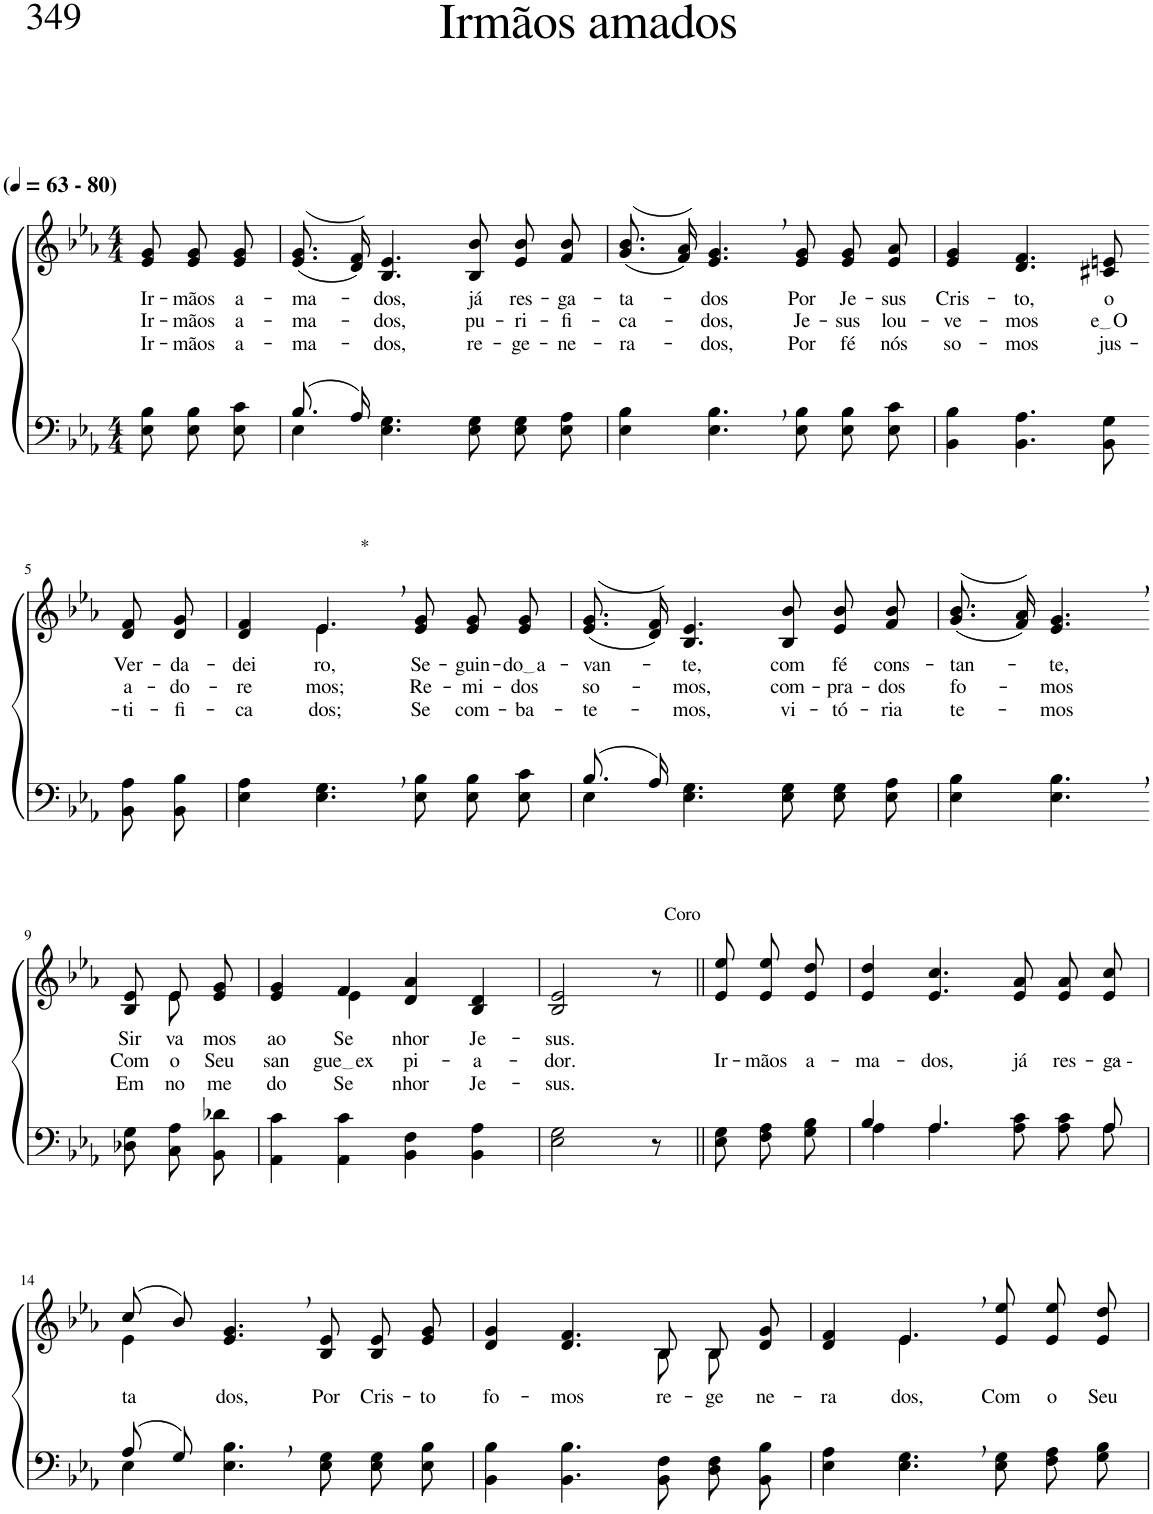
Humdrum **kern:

**kern	**kern	**text	**text	**text
*part2	*part1	*part1	*part1	*part1
*staff2	*staff1	*staff1	*staff1	*staff1
*I"Parte III e IV	*I"Parte I e II	*	*	*
*clefF4	*clefG2	*	*	*
*k[b-e-a-]	*k[b-e-a-]	*	*	*
*M4/4	*M4/4	*	*	*
*MM63	*MM63	*	*	*
=1	=1	=1	=1	=1
!	!LO:TX:a:B:t=(	!	!	!
!	!LO:TX:a:B:t=- 80)	!	!	!
!	!	!LO:LY:b	!LO:LY:b	!LO:LY:b
8E-\ 8B-\	8e-/ 8g/	Ir-	Ir-	Ir-
!	!	!LO:LY:b	!LO:LY:b	!LO:LY:b
8E-\ 8B-\L	8e-/ 8g/L	-mãos	-mãos	-mãos
!	!	!LO:LY:b	!LO:LY:b	!LO:LY:b
8E-\ 8c\J	8e-/ 8g/J	a-	a-	a-
=2	=2	=2	=2	=2
*^	*	*	*	*
!	!	!	!LO:LY:b	!LO:LY:b	!LO:LY:b
(8.B-/L	4E-\	((8.e-/ 8.g/L	-ma-	-ma-	-ma-
16A-/Jk)	.	16d/ 16f/Jk))	.	.	.
!	!	!	!LO:LY:b	!LO:LY:b	!LO:LY:b
4ryy	4.E-\ 4.G\	4.B-/ 4.e-/	-dos,	-dos,	-dos,
2ryy	.	.	.	.	.
!	!	!	!LO:LY:b	!LO:LY:b	!LO:LY:b
.	8E-\ 8G\	8B-/ 8b-/	já	pu-	re-
!	!	!	!LO:LY:b	!LO:LY:b	!LO:LY:b
.	8E-\ 8G\L	8e-/ 8b-/L	res-	-ri-	-ge-
!	!	!	!LO:LY:b	!LO:LY:b	!LO:LY:b
.	8E-\ 8A-\J	8f/ 8b-/J	-ga-	-fi-	-ne-
=3	=3	=3	=3	=3	=3
!	!	!	!LO:LY:b	!LO:LY:b	!LO:LY:b
*v	*v	*	*	*	*
4E-\ 4B-\	((8.g/ 8.b-/L	-ta-	-ca-	-ra-
.	16f/ 16a-/Jk))	.	.	.
!	!	!LO:LY:b	!LO:LY:b	!LO:LY:b
4.E-\, 4.B-\,	4.e-/, 4.g/,	dos	-dos,	-dos,
!	!	!LO:LY:b	!LO:LY:b	!LO:LY:b
8E-\ 8B-\	8e-/ 8g/	Por	Je-	Por
!	!	!LO:LY:b	!LO:LY:b	!LO:LY:b
8E-\ 8B-\L	8e-/ 8g/L	Je-	-sus	fé
!	!	!LO:LY:b	!LO:LY:b	!LO:LY:b
8E-\ 8c\J	8e-/ 8a-/J	-sus	lou-	nós
=4	=4	=4	=4	=4
!	!	!LO:LY:b	!LO:LY:b	!LO:LY:b
4BB-\ 4B-\	4e-/ 4g/	Cris-	-ve-	so-
!	!	!LO:LY:b	!LO:LY:b	!LO:LY:b
4.BB-\ 4.A-\	4.d/ 4.f/	-to,	-mos	-mos
!	!	!LO:LY:b	!LO:LY:b	!LO:LY:b
8BB-\ 8G\	8c#X/ 8en/	o	e O	jus-
!!LO:LB:g=z
=5-	=5-	=5-	=5-	=5-
!	!	!LO:LY:b	!LO:LY:b	!LO:LY:b
8BB-\ 8A-\L	8d/ 8f/L	Ver-	a-	-ti-
!	!	!LO:LY:b	!LO:LY:b	!LO:LY:b
8BB-\ 8B-\J	8d/ 8g/J	-da-	-do-	-fi-
=6	=6	=6	=6	=6
!	!	!LO:LY:b	!LO:LY:b	!LO:LY:b
*	*^	*	*	*
4E-\ 4A-\	4d/ 4f/	4ryy	-dei-	-re-	-ca-
!	!LO:TX:a:t=*	!	!	!	!
!	!	!	!LO:LY:b	!LO:LY:b	!LO:LY:b
4.E-\, 4.G\,	4.e-,/	4.e-\	-ro,	-mos;	-dos;
!	!	!	!LO:LY:b	!LO:LY:b	!LO:LY:b
8E-\ 8B-\	8e-/ 8g/	4.ryy	Se-	Re-	Se
!	!	!	!LO:LY:b	!LO:LY:b	!LO:LY:b
8E-\ 8B-\L	8e-/ 8g/L	.	-guin-	-mi-	com-
!	!	!	!LO:LY:b	!LO:LY:b	!LO:LY:b
8E-\ 8c\J	8e-/ 8g/J	.	do a	-dos	-ba-
*	*v	*v	*	*	*
=7	=7	=7	=7	=7
*^	*	*	*	*
!	!	!	!LO:LY:b	!LO:LY:b	!LO:LY:b
(8.B-/L	4E-\	((8.e-/ 8.g/L	-van-	so-	-te-
16A-/Jk)	.	16d/ 16f/Jk))	.	.	.
!	!	!	!LO:LY:b	!LO:LY:b	!LO:LY:b
4ryy	4.E-\ 4.G\	4.B-/ 4.e-/	-te,	-mos,	-mos,
2ryy	.	.	.	.	.
!	!	!	!LO:LY:b	!LO:LY:b	!LO:LY:b
.	8E-\ 8G\	8B-/ 8b-/	com	com-	vi-
!	!	!	!LO:LY:b	!LO:LY:b	!LO:LY:b
.	8E-\ 8G\L	8e-/ 8b-/L	fé	-pra-	-tó-
!	!	!	!LO:LY:b	!LO:LY:b	!LO:LY:b
.	8E-\ 8A-\J	8f/ 8b-/J	cons-	-dos	-ria
=8	=8	=8	=8	=8	=8
!	!	!	!LO:LY:b	!LO:LY:b	!LO:LY:b
*v	*v	*	*	*	*
4E-\ 4B-\	((8.g/ 8.b-/L	-tan-	fo-	te-
.	16f/ 16a-/Jk))	.	.	.
!	!	!LO:LY:b	!LO:LY:b	!LO:LY:b
4.E-\, 4.B-\,	4.e-/, 4.g/,	-te,	-mos	-mos
!!LO:LB:g=z
=9-	=9-	=9-	=9-	=9-
*	*^	*	*	*
!	!	!	!LO:LY:b	!LO:LY:b	!LO:LY:b
8D-X\ 8G\	8ryy	8B-/ 8e-/	Sir-	Com	Em
!	!	!	!LO:LY:b	!LO:LY:b	!LO:LY:b
8C\ 8A-\L	8e-\	8e-/L	-va-	o	no-
!	!	!	!LO:LY:b	!LO:LY:b	!LO:LY:b
8BB-\ 8d-X\J	8ryy	8e-/ 8g/J	-mos	Seu	-me
=10	=10	=10	=10	=10	=10
!	!	!	!LO:LY:b	!LO:LY:b	!LO:LY:b
4AA-\ 4c\	4e-/ 4g/	4ryy	ao	san-	do
!	!	!	!LO:LY:b	!LO:LY:b	!LO:LY:b
4AA-\ 4c\	4f/	4e-\	Se-	gue ex	Se-
!	!	!	!LO:LY:b	!LO:LY:b	!LO:LY:b
4BB-\ 4F\	4d/ 4a-/	2ryy	-nhor	-pi-	-nhor
!	!	!	!LO:LY:b	!LO:LY:b	!LO:LY:b
4BB-\ 4A-\	4B-/ 4d/	.	Je-	-a-	Je-
*	*v	*v	*	*	*
=11	=11	=11	=11	=11
!	!	!LO:LY:b	!LO:LY:b	!LO:LY:b
2E-\ 2G\	2B-/ 2e-/	-sus.	-dor.	-sus.
!	!LO:TX:a:t=Coro	!	!	!
8r	8r	.	.	.
=12||	=12||	=12||	=12||	=12||
!	!	!	!LO:LY:b	!
8E-\ 8G\	8e-/ 8ee-/	.	Ir-	.
!	!	!	!LO:LY:b	!
8F\ 8A-\L	8e-/ 8ee-/L	.	-mãos	.
!	!	!	!LO:LY:b	!
8G\ 8B-\J	8e-/ 8dd/J	.	a-	.
=13	=13	=13	=13	=13
*^	*	*	*	*
!	!	!	!	!LO:LY:b	!
4A-\	4B-/	4e-/ 4dd/	.	-ma-	.
!	!	!	!	!LO:LY:b	!
4.A-\	4.A-/	4.e-/ 4.cc/	.	-dos,	.
!	!	!	!	!LO:LY:b	!
8A-\ 8c\	4ryy	8e-/ 8a-/	.	já	.
!	!	!	!	!LO:LY:b	!
8A-\ 8c\L	.	8e-/ 8a-/L	.	res-	.
!	!	!	!	!LO:LY:b	!
8A-\J	8A-/	8e-/ 8cc/J	.	-ga --	.
!!LO:LB:g=z
=14	=14	=14	=14	=14	=14
*	*	*^	*	*	*
!	!	!	!	!LO:LY:b	!	!
(8A-/L	4E-\	(8cc/L	4e-\	ta-	.	.
8G/J)	.	8b-/J)	.	.	.	.
!	!	!	!	!LO:LY:b	!	!
4ryy	4.E-\ 4.B-\	4.e-/, 4.g/,	2.ryy	-dos,	.	.
2ryy	.	.	.	.	.	.
!	!	!	!	!LO:LY:b	!	!
.	8E-\ 8G\	8B-/ 8e-/	.	Por	.	.
!	!	!	!	!LO:LY:b	!	!
.	8E-\ 8G\L	8B-/ 8e-/L	.	Cris-	.	.
!	!	!	!	!LO:LY:b	!	!
.	8E-\ 8B-\J	8e-/ 8g/J	.	-to	.	.
=15	=15	=15	=15	=15	=15	=15
!	!	!	!	!LO:LY:b	!	!
*v	*v	*	*	*	*	*
4BB-\ 4B-\	4d/ 4g/	8ryy	fo-	.	.
!	!	!	!LO:LY:b	!	!
*	*v	*v	*	*	*
4.BB-\ 4.B-\	4.d/ 4.f/	-mos	.	.
*	*^	*	*	*
!	!	!	!LO:LY:b	!	!
8BB-\ 8F\	8B-/	8B-\L	re-	.	.
!	!	!	!LO:LY:b	!	!
8D\ 8F\L	8B-/L	8B-\J	-ge-	.	.
!	!	!	!LO:LY:b	!	!
8BB-\ 8B-\J	8d/ 8g/J	8ryy	-ne-	.	.
=16	=16	=16	=16	=16	=16
!	!	!	!LO:LY:b	!	!
4E-\ 4A-\	4d/ 4f/	4ryy	-ra-	.	.
!	!	!	!LO:LY:b	!	!
4.E-\, 4.G\,	4.e-,/	4.e-\	-dos,	.	.
!	!	!	!LO:LY:b	!	!
8E-\ 8G\	8e-/ 8ee-/	4.ryy	Com	.	.
!	!	!	!LO:LY:b	!	!
8F\ 8A-\L	8e-/ 8ee-/L	.	o	.	.
!	!	!	!LO:LY:b	!	!
8G\ 8B-\J	8e-/ 8dd/J	.	Seu	.	.
*	*v	*v	*	*	*
=	=	=	=	=
*-	*-	*-	*-	*-
